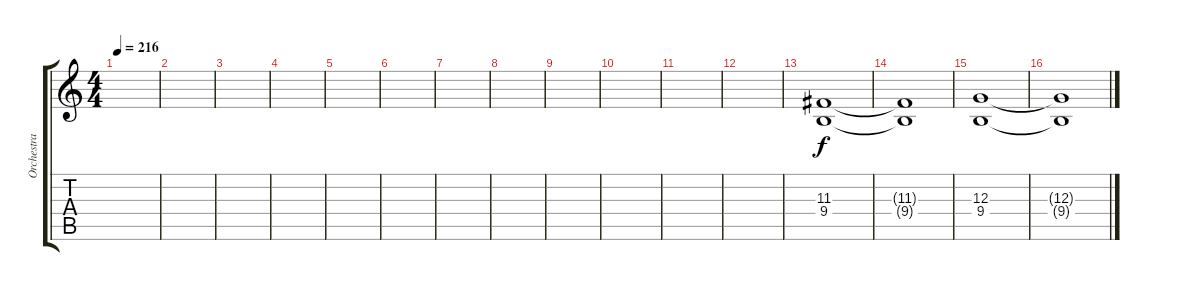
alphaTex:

\track ("Orchestra" "Orchestra") {instrument stringensemble1}
\staff {score tabs}
\tuning (E4 B3 G3 D3 A2 E2) {hide}
\ts (4 4)
\tempo 216
\clef g2
\ks c
|
|
|
|
|
|
|
|
|
|
|
|
(11.3 9.4).1 |
(11.3{t} 9.4{t}).1 |
(12.3 9.4).1 |
(12.3{t} 9.4{t}).1
